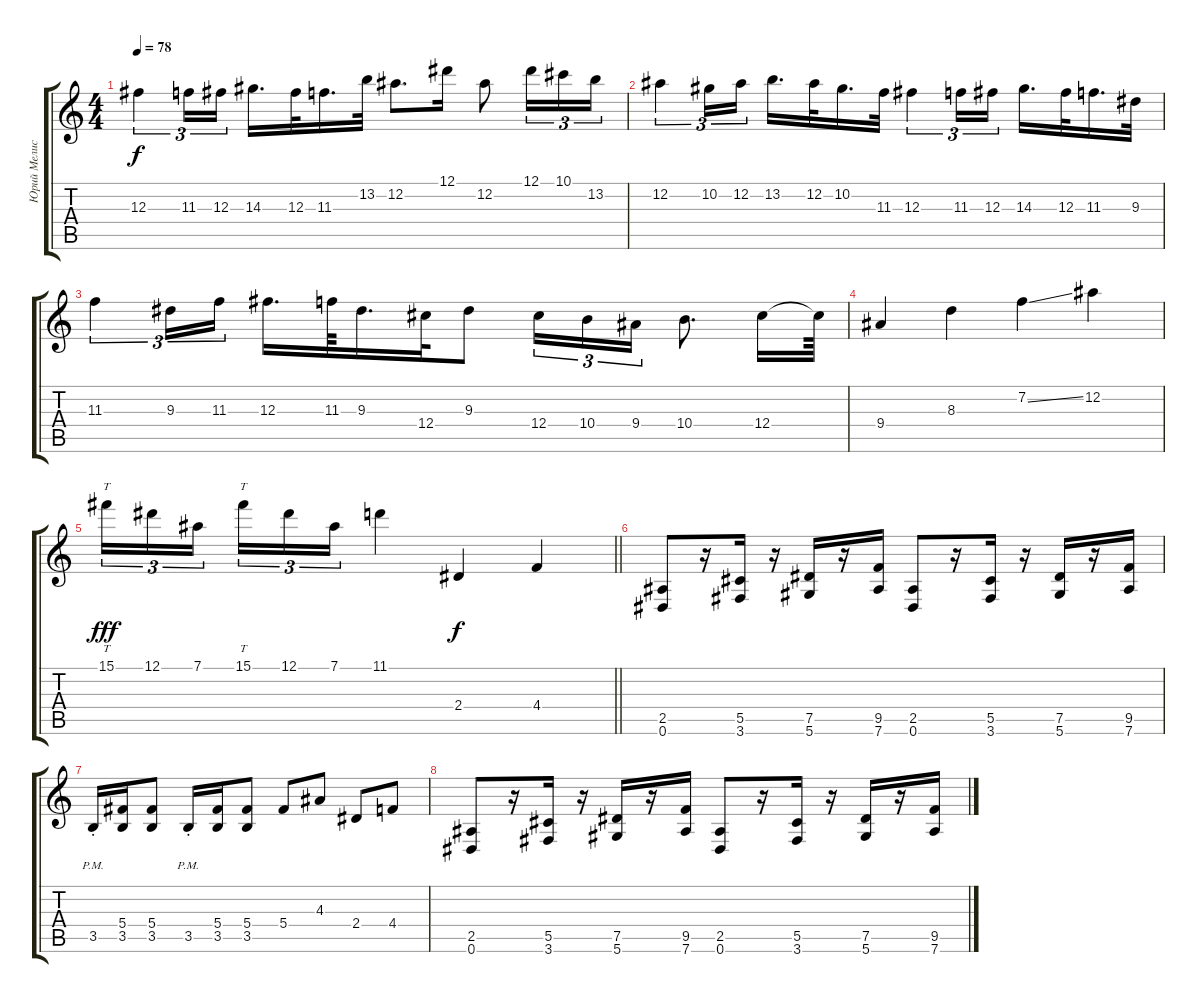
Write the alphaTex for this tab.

\track ("Юрий Мелисов" "Юрий Мелис") {instrument distortionguitar}
\staff {score tabs}
\tuning (Eb4 Bb3 Gb3 Db3 Ab2 Eb2) {hide}
\ts (4 4)
\tempo 78
\clef g2
\ks c
12.3.4{tu (3 2) dy f} 11.3.16{tu (3 2)} 12.3.16{tu (3 2)} 14.3.16{d} 12.3.32 11.3.16{d} 13.2.32 12.2.8{d} 12.1.16 12.2.8 12.1.16{tu (3 2)} 10.1.16{tu (3 2)} 13.2.16{tu (3 2)} |
12.2.4{tu (3 2)} 10.2.16{tu (3 2)} 12.2.16{tu (3 2)} 13.2.16{d} 12.2.32 10.2.16{d} 11.3.32 12.3.4{tu (3 2)} 11.3.16{tu (3 2)} 12.3.16{tu (3 2)} 14.3.16{d} 12.3.32 11.3.16{d} 9.3.32 |
11.3.4{tu (3 2)} 9.3.16{tu (3 2)} 11.3.16{tu (3 2)} 12.3.16{d} 11.3.64 9.3.16{d} 12.4.32 9.3.8 12.4.16{tu (3 2)} 10.4.16{tu (3 2)} 9.4.16{tu (3 2)} 10.4.8{d} 12.4.16 12.4{t}.64 |
9.4.4 8.3.4 7.2{ss}.4 12.2.4 |
\barLineRight lightlight
15.1.16{tt tu (3 2) dy fff} 12.1.16{tu (3 2)} 7.1.16{tu (3 2) beam splitsecondary} 15.1.16{tt tu (3 2)} 12.1.16{tu (3 2)} 7.1.16{tu (3 2)} 11.1.4 2.4.4{dy f} 4.4.4 |
(2.5 0.6).8 r.16 (5.5 3.6).16 r.16 (7.5 5.6).16 r.16 (9.5 7.6).16 (2.5 0.6).8 r.16 (5.5 3.6).16 r.16 (7.5 5.6).16 r.16 (9.5 7.6).16 |
3.5{pm st}.16 (5.4 3.5).16 (5.4 3.5).8 3.5{pm st}.16 (5.4 3.5).16 (5.4 3.5).8 5.4.8 4.3.8 2.4.8 4.4.8 |
(2.5 0.6).8 r.16 (5.5 3.6).16 r.16 (7.5 5.6).16 r.16 (9.5 7.6).16 (2.5 0.6).8 r.16 (5.5 3.6).16 r.16 (7.5 5.6).16 r.16 (9.5 7.6).16
